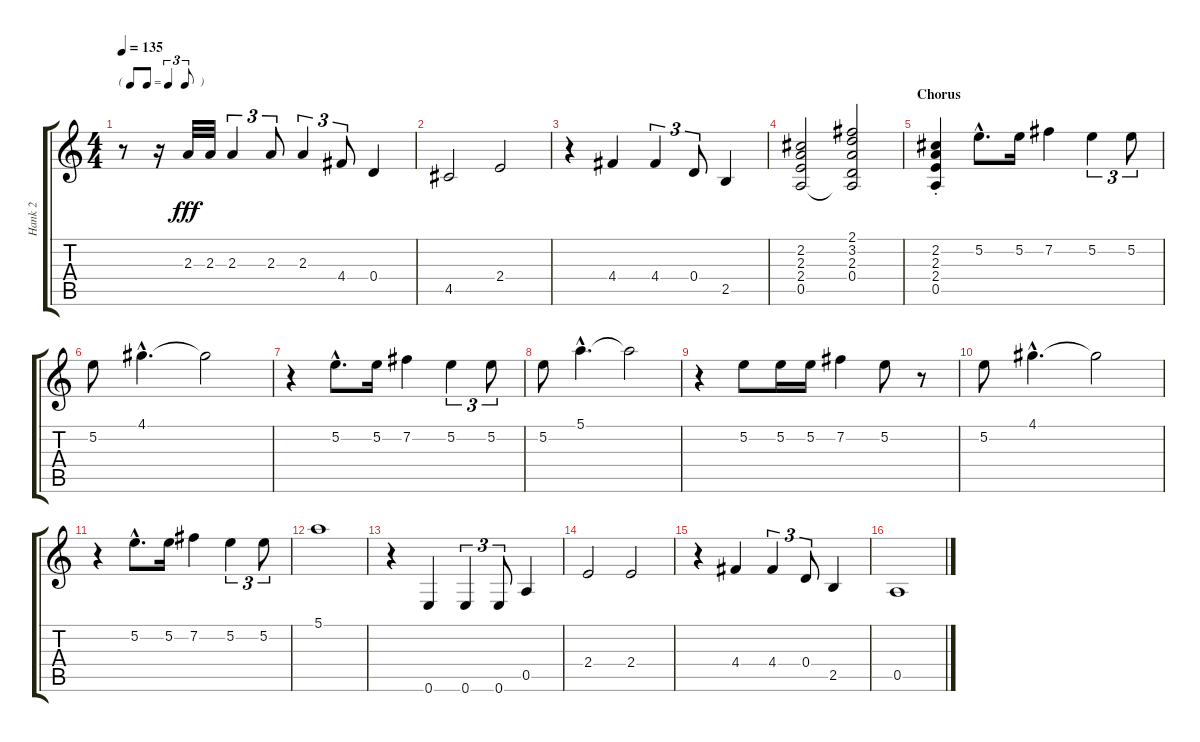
\track ("Hank 2" "Hank 2") {instrument electricguitarjazz}
\staff {score tabs}
\tuning (E4 B3 G3 D3 A2 E2) {hide}
\ts (4 4)
\tf triplet8th
\tempo 135
\clef g2
\ks c
r.8{dy fff} r.16 2.3.32 2.3.32 2.3.4{tu (3 2)} 2.3.8{tu (3 2)} 2.3.4{tu (3 2)} 4.4.8{tu (3 2)} 0.4.4 |
4.5.2 2.4.2 |
r.4 4.4.4 4.4.4{tu (3 2)} 0.4.8{tu (3 2)} 2.5.4 |
(2.2 2.3 2.4 0.5).2 (2.1 3.2 2.3 0.4 0.5{t}).2 |
\section ("" "Chorus")
(2.2{st} 2.3{st} 2.4{st} 0.5{st}).4 5.2{hac}.8{d} 5.2.16 7.2.4 5.2.4{tu (3 2)} 5.2.8{tu (3 2)} |
5.2.8 4.1{hac}.4{d} 4.1{t}.2 |
r.4 5.2{hac}.8{d} 5.2.16 7.2.4 5.2.4{tu (3 2)} 5.2.8{tu (3 2)} |
5.2.8 5.1{hac}.4{d} 5.1{t}.2 |
r.4 5.2.8 5.2.16 5.2.16 7.2.4 5.2.8 r.8 |
5.2.8 4.1{hac}.4{d} 4.1{t}.2 |
r.4 5.2{hac}.8{d} 5.2.16 7.2.4 5.2.4{tu (3 2)} 5.2.8{tu (3 2)} |
5.1.1 |
r.4 0.6.4 0.6.4{tu (3 2)} 0.6.8{tu (3 2)} 0.5.4 |
2.4.2 2.4.2 |
r.4 4.4.4 4.4.4{tu (3 2)} 0.4.8{tu (3 2)} 2.5.4 |
0.5.1
